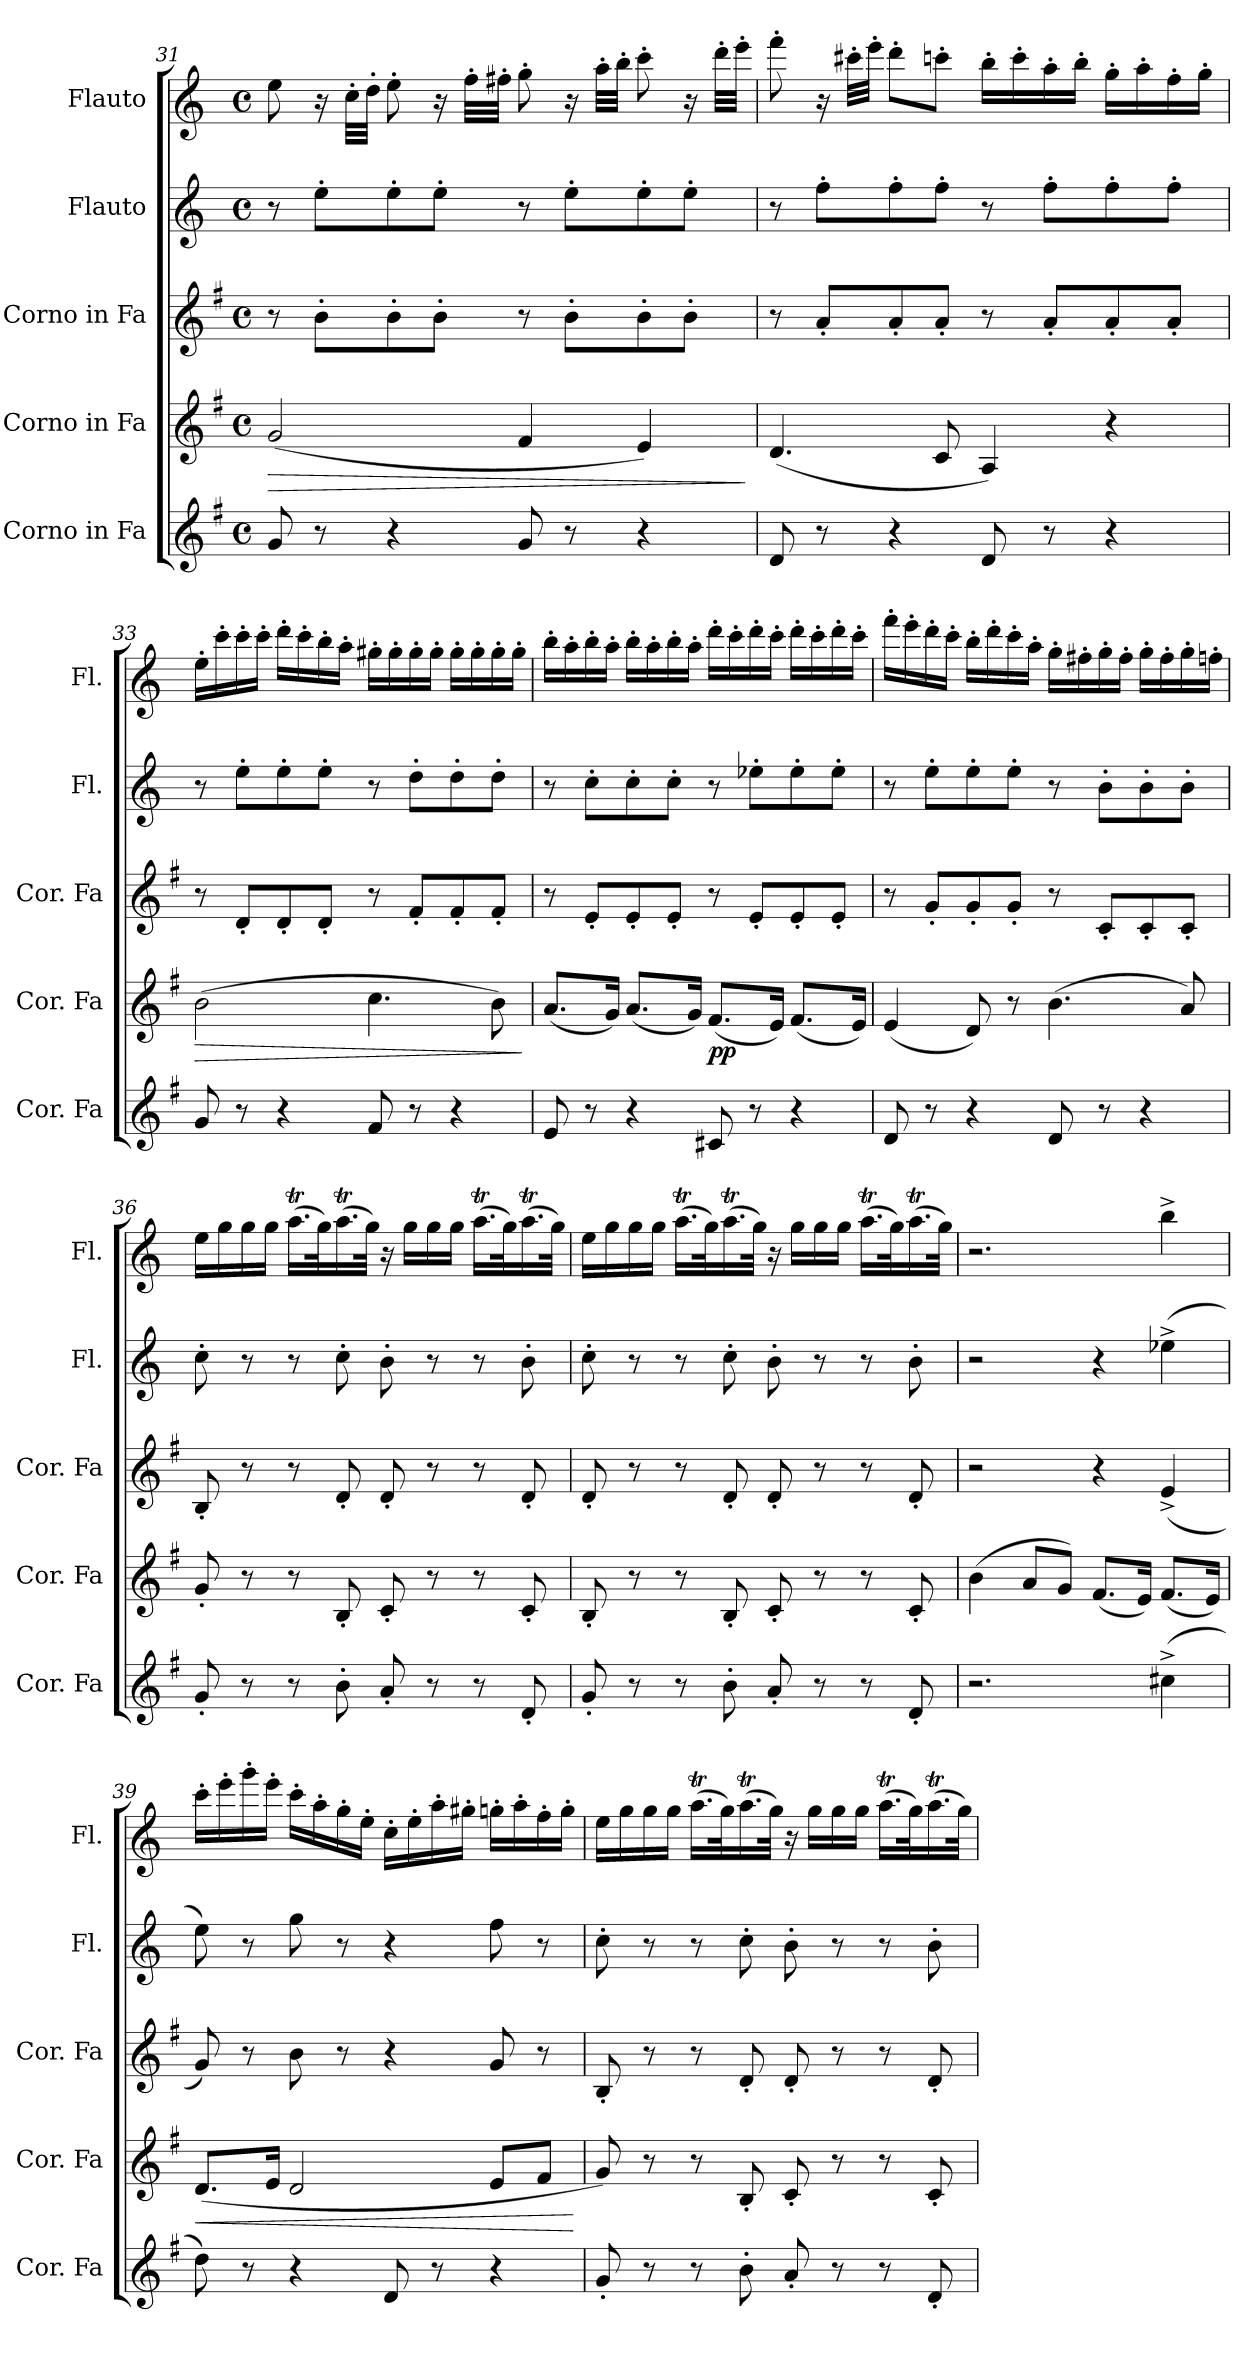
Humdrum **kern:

**kern	**kern	**dynam	**kern	**kern	**kern
*part5	*part4	*part4	*part3	*part2	*part1
*staff5	*staff4	*staff4	*staff3	*staff2	*staff1
*I"Corno in Fa	*I"Corno in Fa	*	*I"Corno in Fa	*I"Flauto	*I"Flauto
*I'Cor. Fa	*I'Cor. Fa	*	*I'Cor. Fa	*I'Fl.	*I'Fl.
!!LO:PB:g=z
*clefG2	*clefG2	*	*clefG2	*clefG2	*clefG2
*ITrd4c7	*ITrd4c7	*	*ITrd4c7	*	*
*k[]	*k[]	*	*k[]	*k[]	*k[]
*M4/4	*M4/4	*	*M4/4	*M4/4	*M4/4
*met(c)	*met(c)	*	*met(c)	*met(c)	*met(c)
=31	=31	=31	=31	=31	=31
!	!	!LO:HP:b	!	!	!
8c/	(<2c/	>	8r	8r	8ee\
8r	.	.	8e'\L	8ee'\L	16r
.	.	.	.	.	32cc'\LLL
.	.	.	.	.	32dd'\JJJ
4r	.	.	8e'\	8ee'\	8ee'\
.	.	.	8e'\J	8ee'\J	16r
.	.	.	.	.	32ff'\LLL
.	.	.	.	.	32ff#X'\JJJ
8c/	4B/	.	8r	8r	8gg'\
8r	.	.	8e'\L	8ee'\L	16r
.	.	.	.	.	32aa'\LLL
.	.	.	.	.	32bb'\JJJ
4r	4A/)	.	8e'\	8ee'\	8ccc'\
.	.	.	8e'\J	8ee'\J	16r
.	.	.	.	.	32ddd'\LLL
.	.	.	.	.	32eee'\JJJ
.	.	]	.	.	.
=32	=32	=32	=32	=32	=32
8G/	(<4.G/	.	8r	8r	8fff'\
8r	.	.	8d'/L	8ff'\L	16r
.	.	.	.	.	32ccc#X'\LLL
.	.	.	.	.	32eee'\JJJ
4r	.	.	8d'/	8ff'\	8ddd'\L
.	8F/	.	8d'/J	8ff'\J	8cccn'\J
8G/	4D/)	.	8r	8r	16bb'\LL
.	.	.	.	.	16ccc'\
8r	.	.	8d'/L	8ff'\L	16aa'\
.	.	.	.	.	16bb'\JJ
4r	4r	.	8d'/	8ff'\	16gg'\LL
.	.	.	.	.	16aa'\
.	.	.	8d'/J	8ff'\J	16ff'\
.	.	.	.	.	16gg'\JJ
!!LO:LB:g=z
=33	=33	=33	=33	=33	=33
!	!	!LO:HP:b	!	!	!
8c/	(>2e\	>	8r	8r	16ee'\LL
.	.	.	.	.	16ccc'\
8r	.	.	8G'/L	8ee'\L	16ccc'\
.	.	.	.	.	16ccc'\JJ
4r	.	.	8G'/	8ee'\	16ddd'\LL
.	.	.	.	.	16ccc'\
.	.	.	8G'/J	8ee'\J	16bb'\
.	.	.	.	.	16aa'\JJ
8B/	4.f\	.	8r	8r	16gg#X'\LL
.	.	.	.	.	16gg#'\
8r	.	.	8B'/L	8dd'\L	16gg#'\
.	.	.	.	.	16gg#'\JJ
4r	.	.	8B'/	8dd'\	16gg#'\LL
.	.	.	.	.	16gg#'\
.	8e\)	.	8B'/J	8dd'\J	16gg#'\
.	.	.	.	.	16gg#'\JJ
.	.	]	.	.	.
=34	=34	=34	=34	=34	=34
8A/	(<8.d/L	.	8r	8r	16bb'\LL
.	.	.	.	.	16aa'\
8r	.	.	8A'/L	8cc'\L	16bb'\
.	16c/Jk)	.	.	.	16aa'\JJ
4r	(<8.d/L	.	8A'/	8cc'\	16bb'\LL
.	.	.	.	.	16aa'\
.	.	.	8A'/J	8cc'\J	16bb'\
.	16c/Jk)	.	.	.	16aa'\JJ
!	!	!LO:DY:b	!	!	!
8F#X/	(<8.B/L	pp	8r	8r	16ddd'\LL
.	.	.	.	.	16ccc'\
8r	.	.	8A'/L	8ee-X'\L	16ddd'\
.	16A/Jk)	.	.	.	16ccc'\JJ
4r	(<8.B/L	.	8A'/	8ee-'\	16ddd'\LL
.	.	.	.	.	16ccc'\
.	.	.	8A'/J	8ee-'\J	16ddd'\
.	16A/Jk)	.	.	.	16ccc'\JJ
!!LO:PB:g=z
=35	=35	=35	=35	=35	=35
8G/	(<4A/	.	8r	8r	16fff'\LL
.	.	.	.	.	16eee'\
8r	.	.	8c'/L	8ee'\L	16ddd'\
.	.	.	.	.	16ccc'\JJ
4r	8G/)	.	8c'/	8ee'\	16bb'\LL
.	.	.	.	.	16ddd'\
.	8r	.	8c'/J	8ee'\J	16ccc'\
.	.	.	.	.	16aa'\JJ
8G/	(>4.e\	.	8r	8r	16gg'\LL
.	.	.	.	.	16ff#X'\
8r	.	.	8F'/L	8b'\L	16gg'\
.	.	.	.	.	16ff#'\JJ
4r	.	.	8F'/	8b'\	16gg'\LL
.	.	.	.	.	16ff#'\
.	8d/)	.	8F'/J	8b'\J	16gg'\
.	.	.	.	.	16ffn'\JJ
=36	=36	=36	=36	=36	=36
8c'/	8c'/	.	8E'/	8cc'\	16ee\LL
.	.	.	.	.	16gg\
8r	8r	.	8r	8r	16gg\
.	.	.	.	.	16gg\JJ
8r	8r	.	8r	8r	(>16.aaT\LL
.	.	.	.	.	32gg\K)
8e'\	8E'/	.	8G'/	8cc'\	(>16.aaT\
.	.	.	.	.	32gg\JJk)
8d'/	8F'/	.	8G'/	8b'\	16r
.	.	.	.	.	16gg\LL
8r	8r	.	8r	8r	16gg\
.	.	.	.	.	16gg\JJ
8r	8r	.	8r	8r	(>16.aaT\LL
.	.	.	.	.	32gg\K)
8G'/	8F'/	.	8G'/	8b'\	(>16.aaT\
.	.	.	.	.	32gg\JJk)
!!LO:LB:g=z
=37	=37	=37	=37	=37	=37
8c'/	8E'/	.	8G'/	8cc'\	16ee\LL
.	.	.	.	.	16gg\
8r	8r	.	8r	8r	16gg\
.	.	.	.	.	16gg\JJ
8r	8r	.	8r	8r	(>16.aaT\LL
.	.	.	.	.	32gg\K)
8e'\	8E'/	.	8G'/	8cc'\	(>16.aaT\
.	.	.	.	.	32gg\JJk)
8d'/	8F'/	.	8G'/	8b'\	16r
.	.	.	.	.	16gg\LL
8r	8r	.	8r	8r	16gg\
.	.	.	.	.	16gg\JJ
8r	8r	.	8r	8r	(>16.aaT\LL
.	.	.	.	.	32gg\K)
8G'/	8F'/	.	8G'/	8b'\	(>16.aaT\
.	.	.	.	.	32gg\JJk)
=38	=38	=38	=38	=38	=38
2.r	(>4e\	.	2r	2r	2.r
.	8d/L	.	.	.	.
.	8c/J)	.	.	.	.
.	(<8.B/L	.	4r	4r	.
.	16A/Jk)	.	.	.	.
(>4f#X^\	(<8.B/L	.	(<4A^/	(>4ee-X^\	4bb^\
.	16A/Jk)	.	.	.	.
!!LO:PB:g=z
=39	=39	=39	=39	=39	=39
!	!	!LO:HP:b	!	!	!
8g\)	(<8.G/L	<	8c/)	8ee\)	16ccc'\LL
.	.	.	.	.	16eee'\
8r	.	.	8r	8r	16ggg'\
.	16A/Jk	.	.	.	16eee'\JJ
4r	2G/	.	8e\	8gg\	16ccc'\LL
.	.	.	.	.	16aa'\
.	.	.	8r	8r	16gg'\
.	.	.	.	.	16ee'\JJ
8G/	.	.	4r	4r	16cc'\LL
.	.	.	.	.	16ee'\
8r	.	.	.	.	16aa'\
.	.	.	.	.	16gg#X'\JJ
4r	8A/L	.	8c/	8ff\	16ggn'\LL
.	.	.	.	.	16aa'\
.	8B/J	.	8r	8r	16ff'\
.	.	.	.	.	16gg'\JJ
.	.	[	.	.	.
=40	=40	=40	=40	=40	=40
8c'/	8c/)	.	8E'/	8cc'\	16ee\LL
.	.	.	.	.	16gg\
8r	8r	.	8r	8r	16gg\
.	.	.	.	.	16gg\JJ
8r	8r	.	8r	8r	(>16.aaT\LL
.	.	.	.	.	32gg\K)
8e'\	8E'/	.	8G'/	8cc'\	(>16.aaT\
.	.	.	.	.	32gg\JJk)
8d'/	8F'/	.	8G'/	8b'\	16r
.	.	.	.	.	16gg\LL
8r	8r	.	8r	8r	16gg\
.	.	.	.	.	16gg\JJ
8r	8r	.	8r	8r	(>16.aaT\LL
.	.	.	.	.	32gg\K)
8G'/	8F'/	.	8G'/	8b'\	(>16.aaT\
.	.	.	.	.	32gg\JJk)
=	=	=	=	=	=
*-	*-	*-	*-	*-	*-
